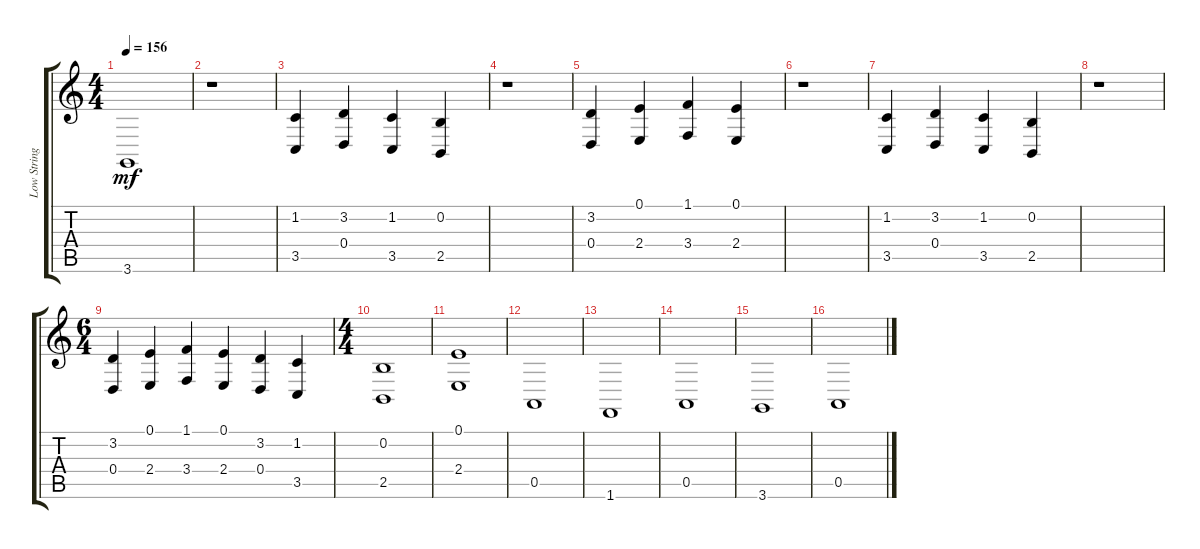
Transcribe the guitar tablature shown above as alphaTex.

\track ("Low Strings" "Low String") {instrument stringensemble1}
\staff {score tabs}
\tuning (E4 B3 G3 D3 A2 E2) {hide}
\ts (4 4)
\tempo 156
\clef g2
\ks c
3.6.1{dy mf} |
\section ("" "")
r.1 |
(1.2 3.5).4{volume 16} (3.2 0.4).4 (1.2 3.5).4 (0.2 2.5).4 |
r.1 |
(3.2 0.4).4 (0.1 2.4).4 (1.1 3.4).4 (0.1 2.4).4 |
r.1 |
(1.2 3.5).4 (3.2 0.4).4 (1.2 3.5).4 (0.2 2.5).4 |
r.1 |
\ts (6 4)
(3.2 0.4).4 (0.1 2.4).4 (1.1 3.4).4 (0.1 2.4).4 (3.2 0.4).4 (1.2 3.5).4 |
\ts (4 4)
(0.2 2.5).1 |
(0.1 2.4).1 |
\section ("" "")
0.5.1{volume 14} |
1.6.1 |
0.5.1 |
3.6.1 |
0.5.1
